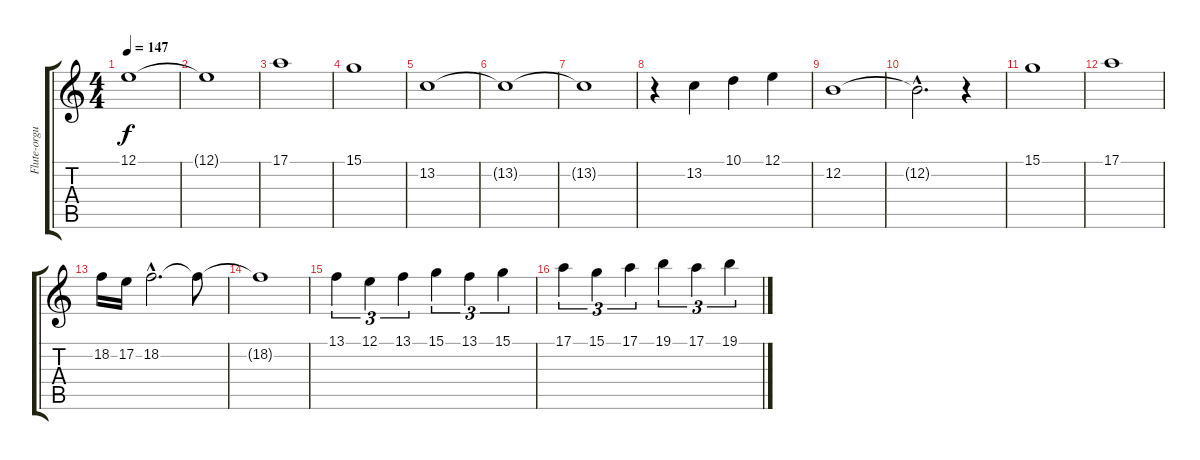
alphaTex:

\track ("Flute-orgue" "Flute-orgu") {instrument flute}
\staff {score tabs}
\tuning (E4 B3 G3 D3 A2 E2) {hide}
\ts (4 4)
\tempo 147
\clef g2
\ks c
12.1{t}.1{dy f} |
12.1{t}.1 |
17.1.1 |
15.1.1 |
13.2.1 |
13.2{t}.1 |
13.2{t}.1 |
r.4 13.2.4 10.1.4 12.1.4 |
12.2.1 |
12.2{hac t}.2{d} r.4 |
15.1.1 |
17.1.1 |
18.2.16 17.2.16 18.2{hac}.2{d} 18.2{t}.8 |
18.2{t}.1 |
13.1.4{tu (3 2)} 12.1.4{tu (3 2)} 13.1.4{tu (3 2)} 15.1.4{tu (3 2)} 13.1.4{tu (3 2)} 15.1.4{tu (3 2)} |
17.1.4{tu (3 2)} 15.1.4{tu (3 2)} 17.1.4{tu (3 2)} 19.1.4{tu (3 2)} 17.1.4{tu (3 2)} 19.1.4{tu (3 2)}
